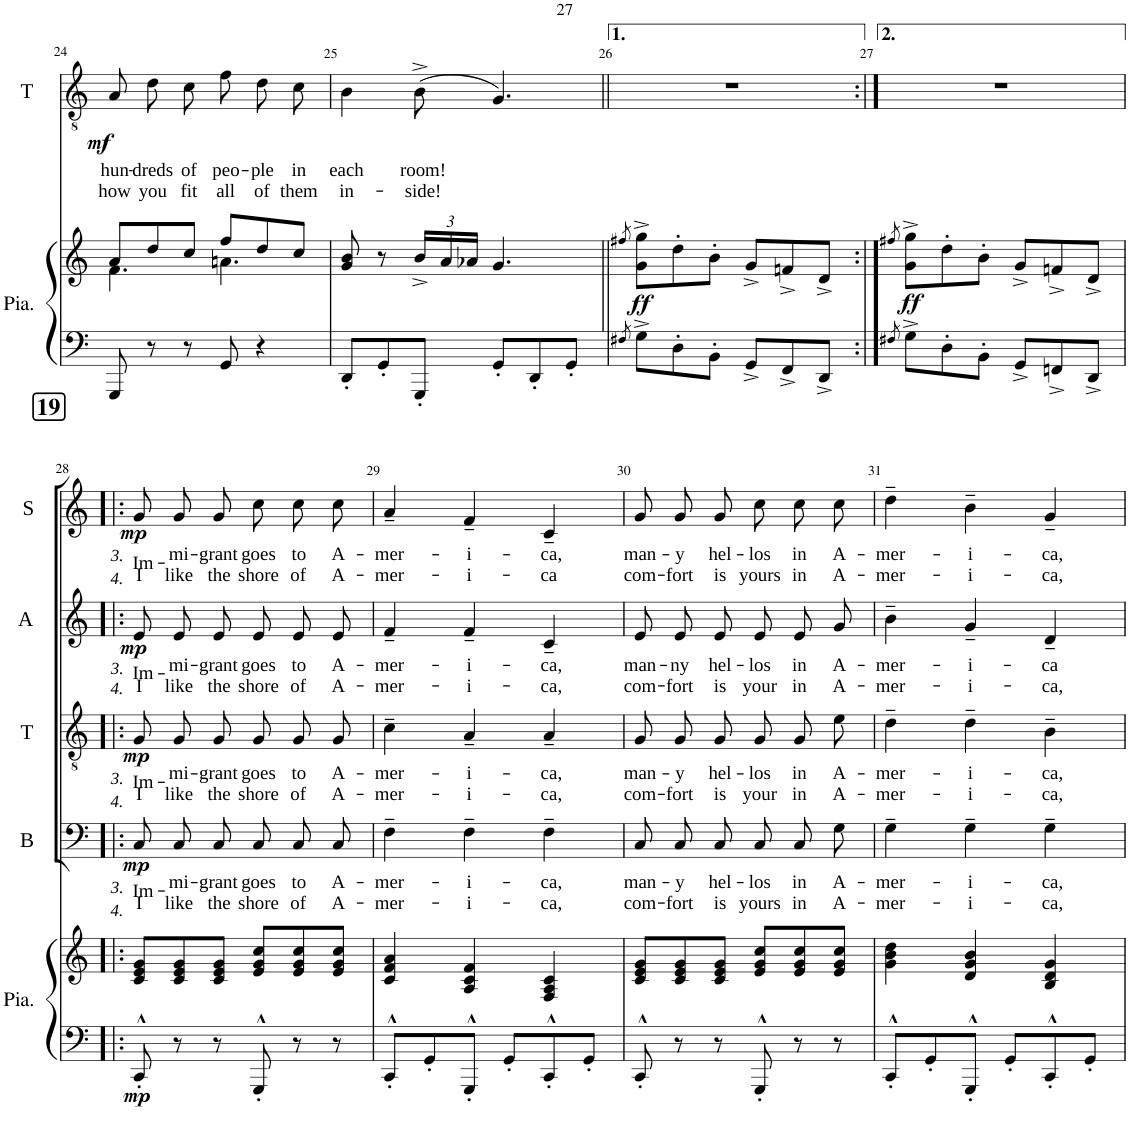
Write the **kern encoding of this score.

**kern	**kern	**dynam	**kern	**text	**text	**dynam	**kern	**text	**text	**dynam	**kern	**text	**text	**dynam	**kern	**text	**text	**dynam
*part5	*part5	*part5	*part4	*part4	*part4	*part4	*part3	*part3	*part3	*part3	*part2	*part2	*part2	*part2	*part1	*part1	*part1	*part1
*staff6	*staff5	*staff5/6	*staff4	*staff4	*staff4	*staff4	*staff3	*staff3	*staff3	*staff3	*staff2	*staff2	*staff2	*staff2	*staff1	*staff1	*staff1	*staff1
*I"Piano	*	*	*I"Bass	*	*	*	*I"Tenor	*	*	*	*I"Alto	*	*	*	*I"Soprano	*	*	*
*I'Pia.	*	*	*I'B	*	*	*	*I'T	*	*	*	*I'A	*	*	*	*I'S	*	*	*
!!LO:PB:g=z
*clefF4	*clefG2	*	*clefF4	*	*	*	*clefGv2	*	*	*	*clefG2	*	*	*	*clefG2	*	*	*
*k[]	*k[]	*	*k[]	*	*	*	*k[]	*	*	*	*k[]	*	*	*	*k[]	*	*	*
*M6/8	*M6/8	*	*M6/8	*	*	*	*M6/8	*	*	*	*M6/8	*	*	*	*M6/8	*	*	*
=24	=24	=24	=24	=24	=24	=24	=24	=24	=24	=24	=24	=24	=24	=24	=24	=24	=24	=24
*	*^	*	*	*	*	*	*	*	*	*	*	*	*	*	*	*	*	*
!	!	!	!	!	!	!	!	!	!LO:LY:b	!LO:LY:b	!LO:DY:b	!	!	!	!	!	!	!	!
8GGG/	8a/L	4.f\	.	2.r	.	.	.	8A\L	hun-	how	mf	2.r	.	.	.	2.r	.	.	.
!	!	!	!	!	!	!	!	!	!LO:LY:b	!LO:LY:b	!	!	!	!	!	!	!	!	!
8r	8dd/	.	.	.	.	.	.	8d\	-dreds	you	.	.	.	.	.	.	.	.	.
!	!	!	!	!	!	!	!	!	!LO:LY:b	!LO:LY:b	!	!	!	!	!	!	!	!	!
8r	8cc/J	.	.	.	.	.	.	8c\J	of	fit	.	.	.	.	.	.	.	.	.
!	!	!	!	!	!	!	!	!	!LO:LY:b	!LO:LY:b	!	!	!	!	!	!	!	!	!
8GG/	8ff/L	4.an\	.	.	.	.	.	8f\L	peo-	all	.	.	.	.	.	.	.	.	.
!	!	!	!	!	!	!	!	!	!LO:LY:b	!LO:LY:b	!	!	!	!	!	!	!	!	!
4r	8dd/	.	.	.	.	.	.	8d\	-ple	of	.	.	.	.	.	.	.	.	.
!	!	!	!	!	!	!	!	!	!LO:LY:b	!LO:LY:b	!	!	!	!	!	!	!	!	!
.	8cc/J	.	.	.	.	.	.	8c\J	in	them	.	.	.	.	.	.	.	.	.
*	*v	*v	*	*	*	*	*	*	*	*	*	*	*	*	*	*	*	*	*
=25	=25	=25	=25	=25	=25	=25	=25	=25	=25	=25	=25	=25	=25	=25	=25	=25	=25	=25
!	!	!	!	!	!	!	!	!LO:LY:b	!LO:LY:b	!	!	!	!	!	!	!	!	!
8DD'/L	8g/ 8b/	.	2.r	.	.	.	4B\	each	in-	.	2.r	.	.	.	2.r	.	.	.
8GG'/	8r	.	.	.	.	.	.	.	.	.	.	.	.	.	.	.	.	.
*	*Xbrackettup	*	*	*	*	*	*	*	*	*	*	*	*	*	*	*	*	*
!	!	!	!	!	!	!	!	!LO:LY:b	!LO:LY:b	!	!	!	!	!	!	!	!	!
8GGG'/J	24b^/LL	.	.	.	.	.	(8B^\	room!	-side!	.	.	.	.	.	.	.	.	.
.	24a/	.	.	.	.	.	.	.	.	.	.	.	.	.	.	.	.	.
.	24a-X/JJ	.	.	.	.	.	.	.	.	.	.	.	.	.	.	.	.	.
8GG'/L	4.g/	.	.	.	.	.	4.G/)	.	.	.	.	.	.	.	.	.	.	.
8DD'/	.	.	.	.	.	.	.	.	.	.	.	.	.	.	.	.	.	.
8GG'/J	.	.	.	.	.	.	.	.	.	.	.	.	.	.	.	.	.	.
=26||	=26||	=26||	=26||	=26||	=26||	=26||	=26||	=26||	=26||	=26||	=26||	=26||	=26||	=26||	=26||	=26||	=26||	=26||
8qF#X/	8qff#X/	.	.	.	.	.	.	.	.	.	.	.	.	.	.	.	.	.
!	!	!LO:DY:b	!	!	!	!	!	!	!	!	!	!	!	!	!	!	!	!
8G^\L	8g\^ 8gg\^L	ff	2.r	.	.	.	2.r	.	.	.	2.r	.	.	.	2.r	.	.	.
8D'\	8dd'\	.	.	.	.	.	.	.	.	.	.	.	.	.	.	.	.	.
8BB'\J	8b'\J	.	.	.	.	.	.	.	.	.	.	.	.	.	.	.	.	.
8GG^/L	8g^/L	.	.	.	.	.	.	.	.	.	.	.	.	.	.	.	.	.
8FF^/	8fn^/	.	.	.	.	.	.	.	.	.	.	.	.	.	.	.	.	.
8DD^/J	8d^/J	.	.	.	.	.	.	.	.	.	.	.	.	.	.	.	.	.
=27:|!	=27:|!	=27:|!	=27:|!	=27:|!	=27:|!	=27:|!	=27:|!	=27:|!	=27:|!	=27:|!	=27:|!	=27:|!	=27:|!	=27:|!	=27:|!	=27:|!	=27:|!	=27:|!
8qF#X/	8qff#X/	.	.	.	.	.	.	.	.	.	.	.	.	.	.	.	.	.
!	!	!LO:DY:b	!	!	!	!	!	!	!	!	!	!	!	!	!	!	!	!
8G^\L	8g\^ 8gg\^L	ff	2.r	.	.	.	2.r	.	.	.	2.r	.	.	.	2.r	.	.	.
8D'\	8dd'\	.	.	.	.	.	.	.	.	.	.	.	.	.	.	.	.	.
8BB'\J	8b'\J	.	.	.	.	.	.	.	.	.	.	.	.	.	.	.	.	.
8GG^/L	8g^/L	.	.	.	.	.	.	.	.	.	.	.	.	.	.	.	.	.
8FFn^/	8fn^/	.	.	.	.	.	.	.	.	.	.	.	.	.	.	.	.	.
8DD^/J	8d^/J	.	.	.	.	.	.	.	.	.	.	.	.	.	.	.	.	.
!!LO:LB:g=z
!!LO:REH:place=s1:a:B:cj:fs=14:t=19
=28!|:	=28!|:	=28!|:	=28!|:	=28!|:	=28!|:	=28!|:	=28!|:	=28!|:	=28!|:	=28!|:	=28!|:	=28!|:	=28!|:	=28!|:	=28!|:	=28!|:	=28!|:	=28!|:
!	!	!	!	!	!	!	!	!	!	!	!	!	!	!	!LO:TX:b:i:t=3.	!	!	!
!	!	!	!	!	!	!	!	!	!	!	!	!	!	!	!LO:TX:b:i:t=4.	!	!	!
!	!	!	!	!	!	!	!	!	!	!	!LO:TX:b:i:t=3.	!	!	!	!	!	!	!
!	!	!	!	!	!	!	!	!	!	!	!LO:TX:b:i:t=4.	!	!	!	!	!	!	!
!	!	!	!	!	!	!	!LO:TX:b:i:t=3.	!	!	!	!	!	!	!	!	!	!	!
!	!	!	!	!	!	!	!LO:TX:b:i:t=4.	!	!	!	!	!	!	!	!	!	!	!
!	!	!	!LO:TX:b:i:t=3.	!	!	!	!	!	!	!	!	!	!	!	!	!	!	!
!	!	!	!LO:TX:b:i:t=4.	!	!	!	!	!	!	!	!	!	!	!	!	!	!	!
!	!	!LO:DY:b=2	!	!LO:LY:b	!LO:LY:b	!LO:DY:b	!	!LO:LY:b	!LO:LY:b	!LO:DY:b	!	!LO:LY:b	!LO:LY:b	!LO:DY:b	!	!LO:LY:b	!LO:LY:b	!LO:DY:b
8CC'^^/	8c/ 8e/ 8g/L	mp	8C/L	Im-	I	mp	8G/L	Im-	I	mp	8e/L	Im-	I	mp	8g/L	Im-	I	mp
!	!	!	!	!LO:LY:b	!LO:LY:b	!	!	!LO:LY:b	!LO:LY:b	!	!	!LO:LY:b	!LO:LY:b	!	!	!LO:LY:b	!LO:LY:b	!
8r	8c/ 8e/ 8g/	.	8C/	-mi-	like	.	8G/	-mi-	like	.	8e/	-mi-	like	.	8g/	-mi-	like	.
!	!	!	!	!LO:LY:b	!LO:LY:b	!	!	!LO:LY:b	!LO:LY:b	!	!	!LO:LY:b	!LO:LY:b	!	!	!LO:LY:b	!LO:LY:b	!
8r	8c/ 8e/ 8g/J	.	8C/J	-grant	the	.	8G/J	-grant	the	.	8e/J	-grant	the	.	8g/J	-grant	the	.
!	!	!	!	!LO:LY:b	!LO:LY:b	!	!	!LO:LY:b	!LO:LY:b	!	!	!LO:LY:b	!LO:LY:b	!	!	!LO:LY:b	!LO:LY:b	!
8GGG'^^/	8e/ 8g/ 8cc/L	.	8C/L	goes	shore	.	8G/L	goes	shore	.	8e/L	goes	shore	.	8cc\L	goes	shore	.
!	!	!	!	!LO:LY:b	!LO:LY:b	!	!	!LO:LY:b	!LO:LY:b	!	!	!LO:LY:b	!LO:LY:b	!	!	!LO:LY:b	!LO:LY:b	!
8r	8e/ 8g/ 8cc/	.	8C/	to	of	.	8G/	to	of	.	8e/	to	of	.	8cc\	to	of	.
!	!	!	!	!LO:LY:b	!LO:LY:b	!	!	!LO:LY:b	!LO:LY:b	!	!	!LO:LY:b	!LO:LY:b	!	!	!LO:LY:b	!LO:LY:b	!
8r	8e/ 8g/ 8cc/J	.	8C/J	A-	A-	.	8G/J	A-	A-	.	8e/J	A-	A-	.	8cc\J	A-	A-	.
=29	=29	=29	=29	=29	=29	=29	=29	=29	=29	=29	=29	=29	=29	=29	=29	=29	=29	=29
!	!	!	!	!LO:LY:b	!LO:LY:b	!	!	!LO:LY:b	!LO:LY:b	!	!	!LO:LY:b	!LO:LY:b	!	!	!LO:LY:b	!LO:LY:b	!
8CC'^^/L	4c/ 4f/ 4a/	.	4F~\	mer-	mer-	.	4c~\	-mer-	-mer-	.	4f~/	-mer-	mer-	.	4a~/	-mer-	mer-	.
8GG'/	.	.	.	.	.	.	.	.	.	.	.	.	.	.	.	.	.	.
!	!	!	!	!LO:LY:b	!LO:LY:b	!	!	!LO:LY:b	!LO:LY:b	!	!	!LO:LY:b	!LO:LY:b	!	!	!LO:LY:b	!LO:LY:b	!
8GGG'^^/J	4A/ 4c/ 4f/	.	4F~\	-i-	-i-	.	4A~/	-i-	-i-	.	4f~/	-i-	-i-	.	4f~/	-i-	-i-	.
8GG'/L	.	.	.	.	.	.	.	.	.	.	.	.	.	.	.	.	.	.
!	!	!	!	!LO:LY:b	!LO:LY:b	!	!	!LO:LY:b	!LO:LY:b	!	!	!LO:LY:b	!LO:LY:b	!	!	!LO:LY:b	!LO:LY:b	!
8CC'^^/	4F/ 4A/ 4c/	.	4F~\	-ca,	-ca,	.	4A~/	-ca,	-ca,	.	4c~/	-ca,	-ca,	.	4c~/	-ca,	-ca	.
8GG'/J	.	.	.	.	.	.	.	.	.	.	.	.	.	.	.	.	.	.
=30	=30	=30	=30	=30	=30	=30	=30	=30	=30	=30	=30	=30	=30	=30	=30	=30	=30	=30
!	!	!	!	!LO:LY:b	!LO:LY:b	!	!	!LO:LY:b	!LO:LY:b	!	!	!LO:LY:b	!LO:LY:b	!	!	!LO:LY:b	!LO:LY:b	!
8CC'^^/	8c/ 8e/ 8g/L	.	8C/L	man-	com-	.	8G/L	man-	com-	.	8e/L	man-	com-	.	8g/L	man-	com-	.
!	!	!	!	!LO:LY:b	!LO:LY:b	!	!	!LO:LY:b	!LO:LY:b	!	!	!LO:LY:b	!LO:LY:b	!	!	!LO:LY:b	!LO:LY:b	!
8r	8c/ 8e/ 8g/	.	8C/	-y	-fort	.	8G/	-y	-fort	.	8e/	-ny	-fort	.	8g/	-y	-fort	.
!	!	!	!	!LO:LY:b	!LO:LY:b	!	!	!LO:LY:b	!LO:LY:b	!	!	!LO:LY:b	!LO:LY:b	!	!	!LO:LY:b	!LO:LY:b	!
8r	8c/ 8e/ 8g/J	.	8C/J	hel-	is	.	8G/J	hel-	is	.	8e/J	hel-	is	.	8g/J	hel-	is	.
!	!	!	!	!LO:LY:b	!LO:LY:b	!	!	!LO:LY:b	!LO:LY:b	!	!	!LO:LY:b	!LO:LY:b	!	!	!LO:LY:b	!LO:LY:b	!
8GGG'^^/	8e/ 8g/ 8cc/L	.	8C\L	-los	yours	.	8G\L	-los	your	.	8e/L	-los	your	.	8cc\L	-los	yours	.
!	!	!	!	!LO:LY:b	!LO:LY:b	!	!	!LO:LY:b	!LO:LY:b	!	!	!LO:LY:b	!LO:LY:b	!	!	!LO:LY:b	!LO:LY:b	!
8r	8e/ 8g/ 8cc/	.	8C\	in	in	.	8G\	in	in	.	8e/	in	in	.	8cc\	in	in	.
!	!	!	!	!LO:LY:b	!LO:LY:b	!	!	!LO:LY:b	!LO:LY:b	!	!	!LO:LY:b	!LO:LY:b	!	!	!LO:LY:b	!LO:LY:b	!
8r	8e/ 8g/ 8cc/J	.	8G\J	A-	A-	.	8e\J	A-	A-	.	8g/J	A-	A-	.	8cc\J	A-	A-	.
=31	=31	=31	=31	=31	=31	=31	=31	=31	=31	=31	=31	=31	=31	=31	=31	=31	=31	=31
!	!	!	!	!LO:LY:b	!LO:LY:b	!	!	!LO:LY:b	!LO:LY:b	!	!	!LO:LY:b	!LO:LY:b	!	!	!LO:LY:b	!LO:LY:b	!
8CC'^^/L	4g\ 4b\ 4dd\	.	4G~\	-mer-	-mer-	.	4d~\	-mer-	-mer-	.	4b~\	-mer-	-mer-	.	4dd~\	-mer-	-mer-	.
8GG'/	.	.	.	.	.	.	.	.	.	.	.	.	.	.	.	.	.	.
!	!	!	!	!LO:LY:b	!LO:LY:b	!	!	!LO:LY:b	!LO:LY:b	!	!	!LO:LY:b	!LO:LY:b	!	!	!LO:LY:b	!LO:LY:b	!
8GGG'^^/J	4d/ 4g/ 4b/	.	4G~\	-i-	-i-	.	4d~\	-i-	-i-	.	4g~/	-i-	-i-	.	4b~\	-i-	-i-	.
8GG'/L	.	.	.	.	.	.	.	.	.	.	.	.	.	.	.	.	.	.
!	!	!	!	!LO:LY:b	!LO:LY:b	!	!	!LO:LY:b	!LO:LY:b	!	!	!LO:LY:b	!LO:LY:b	!	!	!LO:LY:b	!LO:LY:b	!
8CC'^^/	4B/ 4d/ 4g/	.	4G~\	-ca,	-ca,	.	4B~\	-ca,	-ca,	.	4d~/	-ca	-ca,	.	4g~/	-ca,	-ca,	.
8GG'/J	.	.	.	.	.	.	.	.	.	.	.	.	.	.	.	.	.	.
=	=	=	=	=	=	=	=	=	=	=	=	=	=	=	=	=	=	=
*-	*-	*-	*-	*-	*-	*-	*-	*-	*-	*-	*-	*-	*-	*-	*-	*-	*-	*-
